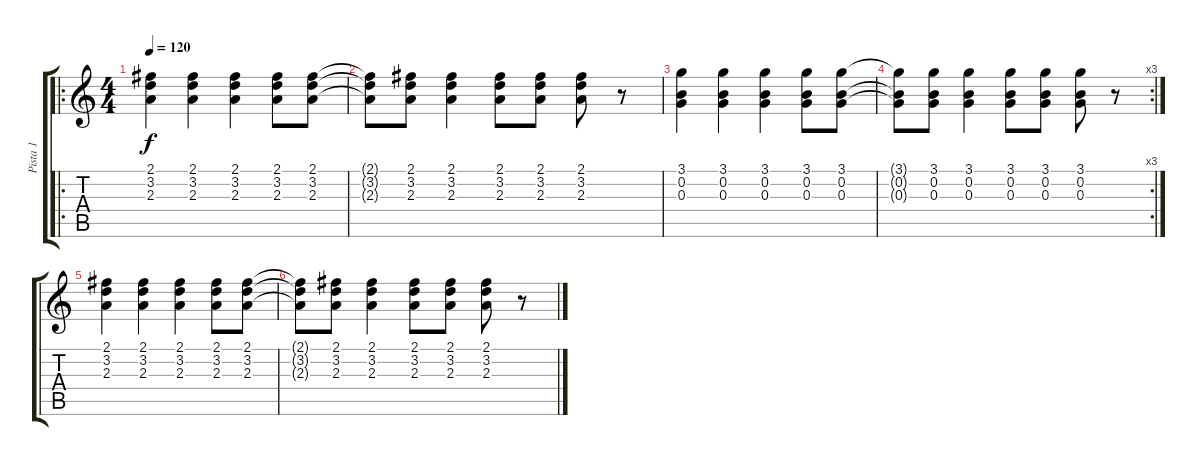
\track ("Pista 1" "Pista 1") {instrument electricguitarclean}
\staff {score tabs}
\tuning (E4 B3 G3 D3 A2 E2) {hide}
\ro
\ts (4 4)
\tempo 120
\clef g2
\ks c
(2.1 3.2 2.3).4{dy f} (2.1 3.2 2.3).4 (2.1 3.2 2.3).4 (2.1 3.2 2.3).8 (2.1 3.2 2.3).8 |
(2.1{t} 3.2{t} 2.3{t}).8 (2.1 3.2 2.3).8 (2.1 3.2 2.3).4 (2.1 3.2 2.3).8 (2.1 3.2 2.3).8 (2.1 3.2 2.3).8 r.8 |
(3.1 0.2 0.3).4 (3.1 0.2 0.3).4 (3.1 0.2 0.3).4 (3.1 0.2 0.3).8 (3.1 0.2 0.3).8 |
\rc 3
(3.1{t} 0.2{t} 0.3{t}).8 (3.1 0.2 0.3).8 (3.1 0.2 0.3).4 (3.1 0.2 0.3).8 (3.1 0.2 0.3).8 (3.1 0.2 0.3).8 r.8 |
(2.1 3.2 2.3).4 (2.1 3.2 2.3).4 (2.1 3.2 2.3).4 (2.1 3.2 2.3).8 (2.1 3.2 2.3).8 |
(2.1{t} 3.2{t} 2.3{t}).8 (2.1 3.2 2.3).8 (2.1 3.2 2.3).4 (2.1 3.2 2.3).8 (2.1 3.2 2.3).8 (2.1 3.2 2.3).8 r.8
